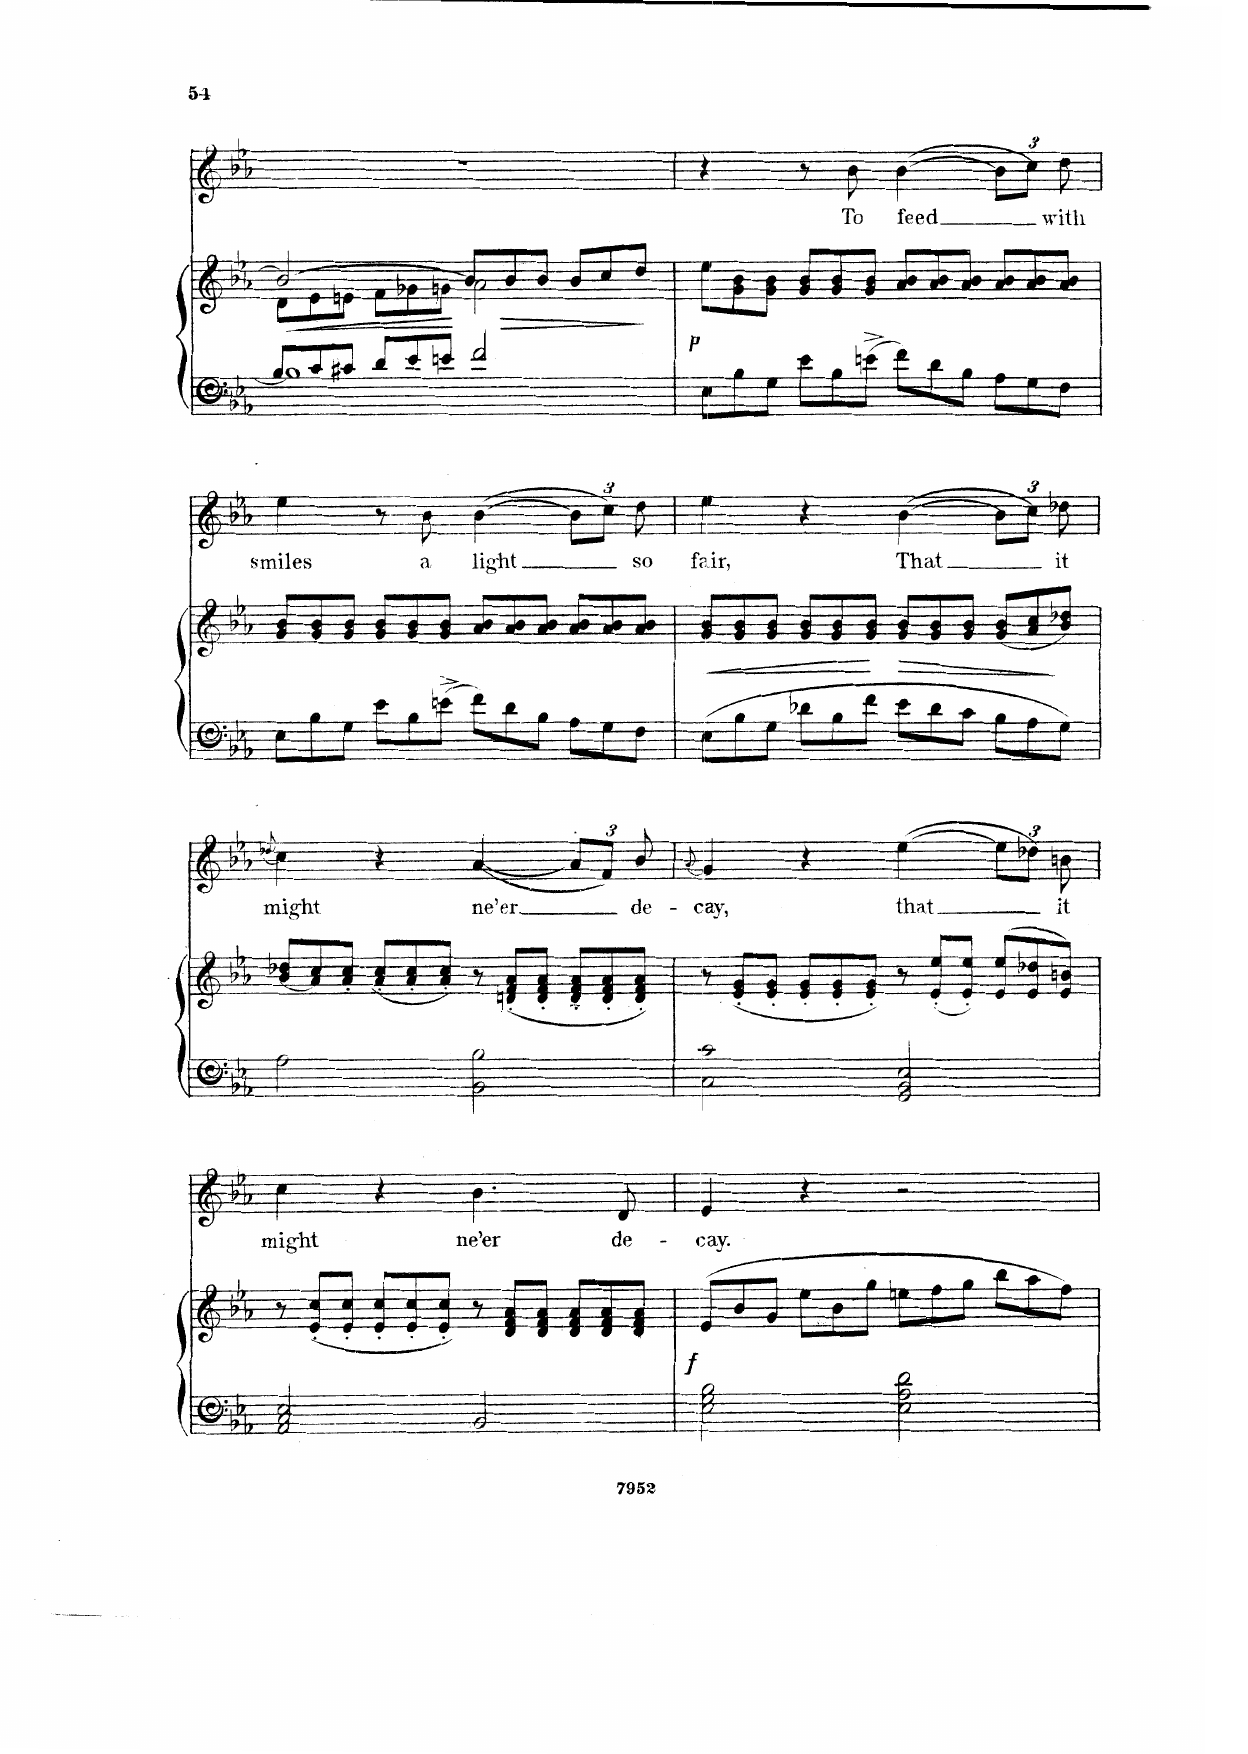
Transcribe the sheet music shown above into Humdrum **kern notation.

**kern	**kern	**dynam	**kern	**text
*part2	*part2	*part2	*part1	*part1
*staff3	*staff2	*staff2/3	*staff1	*staff1
*I"Piano	*	*	*I"Voice	*
*I'Pno	*	*	*	*
*clefF4	*clefG2	*	*clefG2	*
*k[b-e-a-]	*k[b-e-a-]	*	*k[b-e-a-]	*
*M4/4	*M4/4	*	*M4/4	*
*met(c)	*met(c)	*	*met(c)	*
*Xtuplet	*	*	*	*
=59	=59	=59	=59	=59
*^	*	*	*	*
!	!	!	!LO:HP:b	!	!
*	*	*^	*	*	*
*	*	*	*Xtuplet	*	*	*
12B-/L	1B-]	2b-/_	12d\L	<	1r	.
12c/	.	.	12e-\	.	.	.
12c#X/J	.	.	12en\J	.	.	.
12d/L	.	.	12f\L	.	.	.
12e-/	.	.	12g-X\	.	.	.
12en/J	.	.	12gn\J	.	.	.
!	!	!	!	!LO:HP:n=1:b	!	!
2f/	.	12b-/L]	2a-\	[ >	.	.
.	.	12b-/	.	.	.	.
.	.	12b-/J	.	.	.	.
.	.	12b-/L	.	.	.	.
.	.	12cc/	.	.	.	.
.	.	12dd/J	.	.	.	.
*v	*v	*	*	*	*	*
*	*v	*v	*	*	*
.	.	]	.	.
=60	=60	=60	=60	=60
!	!	!LO:DY:b	!	!
12E-\L	12ee-\L	p	4r	.
12B-\	12g\ 12b-\	.	.	.
12G\J	12g\ 12b-\J	.	.	.
12e-\L	12g/ 12b-/L	.	8r	.
12B-\	12g/ 12b-/	.	.	.
.	.	.	8b-\	To
12en^\J	12g/ 12b-/J	.	.	.
12f\L	12a-/ 12b-/L	.	([4b-\	feed
12d\	12a-/ 12b-/	.	.	.
12B-\J	12a-/ 12b-/J	.	.	.
12A-\L	12a-/ 12b-/L	.	12b-\L]	.
12G\	12a-/ 12b-/	.	12cc\J)	.
12F\J	12a-/ 12b-/J	.	12dd\	with
=61	=61	=61	=61	=61
12E-\L	12g/ 12b-/L	.	4ee-\	smiles
12B-\	12g/ 12b-/	.	.	.
12G\J	12g/ 12b-/J	.	.	.
12e-\L	12g/ 12b-/L	.	8r	.
12B-\	12g/ 12b-/	.	.	.
.	.	.	8b-\	a
12en^\J	12g/ 12b-/J	.	.	.
12f\L	12a-/ 12b-/L	.	([4b-\	light
12d\	12a-/ 12b-/	.	.	.
12B-\J	12a-/ 12b-/J	.	.	.
12A-\L	12a-/ 12b-/L	.	12b-\L]	.
12G\	12a-/ 12b-/	.	12cc\J)	.
12F\J	12a-/ 12b-/J	.	12dd\	so
=62	=62	=62	=62	=62
!	!	!LO:HP:b	!	!
12E-\L	12g/ 12b-/L	<	4ee-\	fair
12B-\	12g/ 12b-/	.	.	.
12G\J	12g/ 12b-/J	.	.	.
12d-X\L	12g/ 12b-/L	.	4r	.
12B-\	12g/ 12b-/	.	.	.
12f\J	12g/ 12b-/J	.	.	.
!	!	!LO:HP:n=1:b	!	!
12e-\L	12g/ 12b-/L	[ >	([4b-\	That
12d-\	12g/ 12b-/	.	.	.
12c\J	12g/ 12b-/J	.	.	.
12B-\L	(12g/ 12b-/L	.	12b-\L]	.
12A-\	12a-/ 12cc/	.	12cc\J)	.
12G\J	12b-/ 12dd-X/J)	.	12dd-X\	it
.	.	]	.	.
=63	=63	=63	=63	=63
.	.	.	(8qdd-X/	.
2A-\	(12b-/ 12dd-X/L	.	4cc\)	might
.	12a-/ 12cc/)	.	.	.
.	12a-/' 12cc/'J	.	.	.
.	(12a-/' 12cc/'L	.	4r	.
.	12a-/' 12cc/'	.	.	.
.	12a-/' 12cc/'J)	.	.	.
2BB-\ 2B-\	12r	.	([4a-/	ne’er
.	(12dn/' 12f/' 12a-/'L	.	.	.
.	12d/' 12f/' 12a-/'J	.	.	.
.	12d/' 12f/' 12a-/'L	.	12a-/L]	.
.	12d/' 12f/' 12a-/'	.	12f/J)	.
.	12d/' 12f/' 12a-/'J)	.	12b-\	de-
=64	=64	=64	=64	=64
.	.	.	(8qa-/	.
2C\ 2c\	12r	.	4g/)	-cay,
.	(12e-/' 12g/'L	.	.	.
.	12e-/' 12g/'J	.	.	.
.	12e-/' 12g/'L	.	4r	.
.	12e-/' 12g/'	.	.	.
.	12e-/' 12g/'J)	.	.	.
2GG/ 2BB-/ 2E-/	12r	.	([4ee-\	that
.	(12e-/' 12ee-/'L	.	.	.
.	12e-/' 12ee-/'J)	.	.	.
.	(12e-/ 12ee-/L	.	12ee-\L]	.
.	12e-/ 12dd-X/	.	12dd-X\J)	.
.	12e-/ 12bn/J)	.	12bn\	it
=65	=65	=65	=65	=65
2AA-/ 2C/ 2E-/	12r	.	4cc\	might
.	(12e-/' 12cc/'L	.	.	.
.	12e-/' 12cc/'J	.	.	.
.	12e-/' 12cc/'L	.	4r	.
.	12e-/' 12cc/'	.	.	.
.	12e-/' 12cc/'J)	.	.	.
2BB-/	12r	.	4.b-\	ne’er
.	12d/ 12f/ 12a-/L	.	.	.
.	12d/ 12f/ 12a-/J	.	.	.
.	12d/ 12f/ 12a-/L	.	.	.
.	12d/ 12f/ 12a-/	.	.	.
.	.	.	8d/	de-
.	12d/ 12f/ 12a-/J	.	.	.
=66	=66	=66	=66	=66
!	!	!LO:DY:b	!	!
2E-\ 2G\ 2B-\	(12e-/L	f	4e-/	-cay.
.	12b-/	.	.	.
.	12g/J	.	.	.
.	12ee-\L	.	4r	.
.	12b-\	.	.	.
.	12gg\J	.	.	.
2E-\ 2A-\ 2d\	12een\L	.	2r	.
.	12ff\	.	.	.
.	12gg\J	.	.	.
.	12bb-\L	.	.	.
.	12aa-\	.	.	.
.	12ff\J)	.	.	.
=	=	=	=	=
*-	*-	*-	*-	*-
